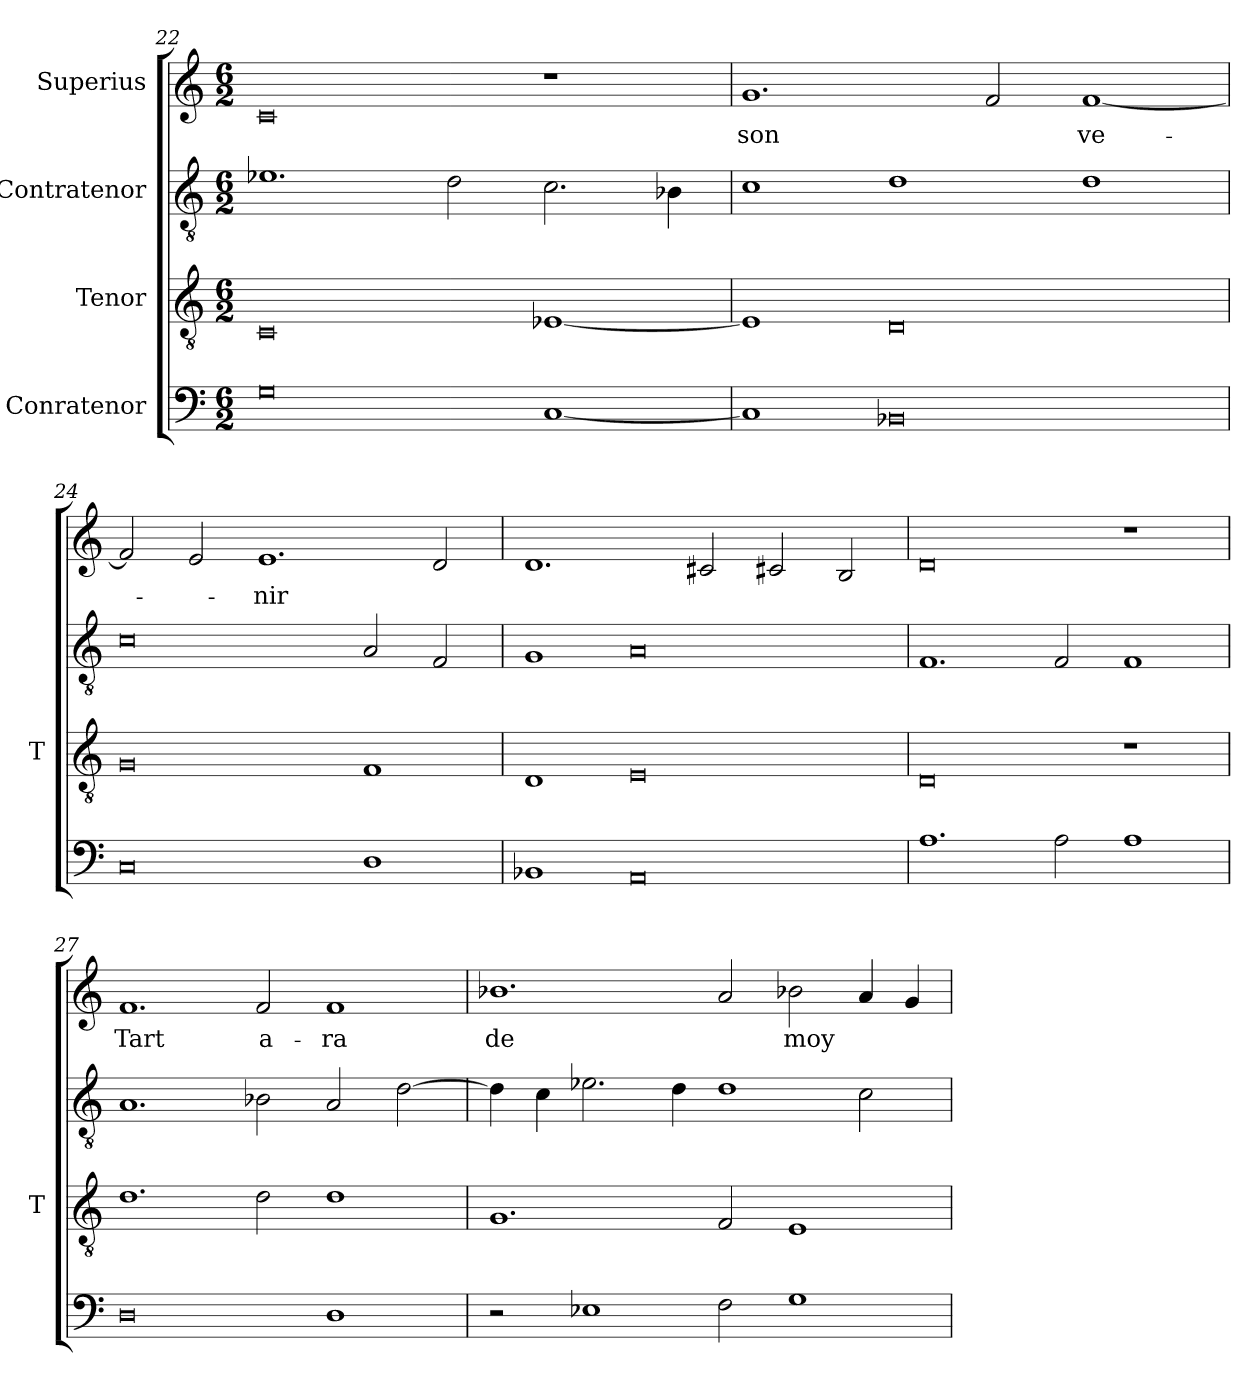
**kern	**kern	**kern	**kern	**text
*part4	*part3	*part2	*part1	*part1
*staff4	*staff3	*staff2	*staff1	*staff1
*I"Conratenor	*I"Tenor	*I"Contratenor	*I"Superius	*
*	*I'T	*	*	*
*clefF4	*clefGv2	*clefGv2	*clefG2	*
*M6/2	*M6/2	*M6/2	*M6/2	*
=22	=22	=22	=22	=22
0G	0C	1.e-X	0c	.
.	.	2d	.	.
[1C	[1E-X	2.c	1r	.
.	.	4B-X	.	.
=23	=23	=23	=23	=23
1C]	1E-]	1c	1.g	-son
0BB-X	0D	1d	.	.
.	.	.	2f	.
.	.	1d	[1f	ve-
=24	=24	=24	=24	=24
0C	0G	0c	2f]	.
.	.	.	2e	.
.	.	.	1.e	-nir
1D	1F	2A	.	.
.	.	2F	2d	.
=25	=25	=25	=25	=25
1BB-X	1D	1G	1.d	.
0AA	0E	0A	.	.
.	.	.	2c#X	.
.	.	.	2c#X	.
.	.	.	2B	.
=26	=26	=26	=26	=26
1.A	0D	1.F	0d	.
2A	.	2F	.	.
1A	1r	1F	1r	.
=27	=27	=27	=27	=27
0D	1.d	1.A	1.f	-Tart
.	2d	2B-X	2f	a-
1D	1d	2A	1f	-ra
.	.	[2d	.	.
=28	=28	=28	=28	=28
2r	1.G	4d]	1.b-X	-de
.	.	4c	.	.
1E-X	.	2.e-X	.	.
.	.	4d	.	.
2F	2F	1d	2a	.
1G	1E	.	2b-X	-moy
.	.	2c	4a	.
.	.	.	4g	.
=	=	=	=	=
*-	*-	*-	*-	*-
